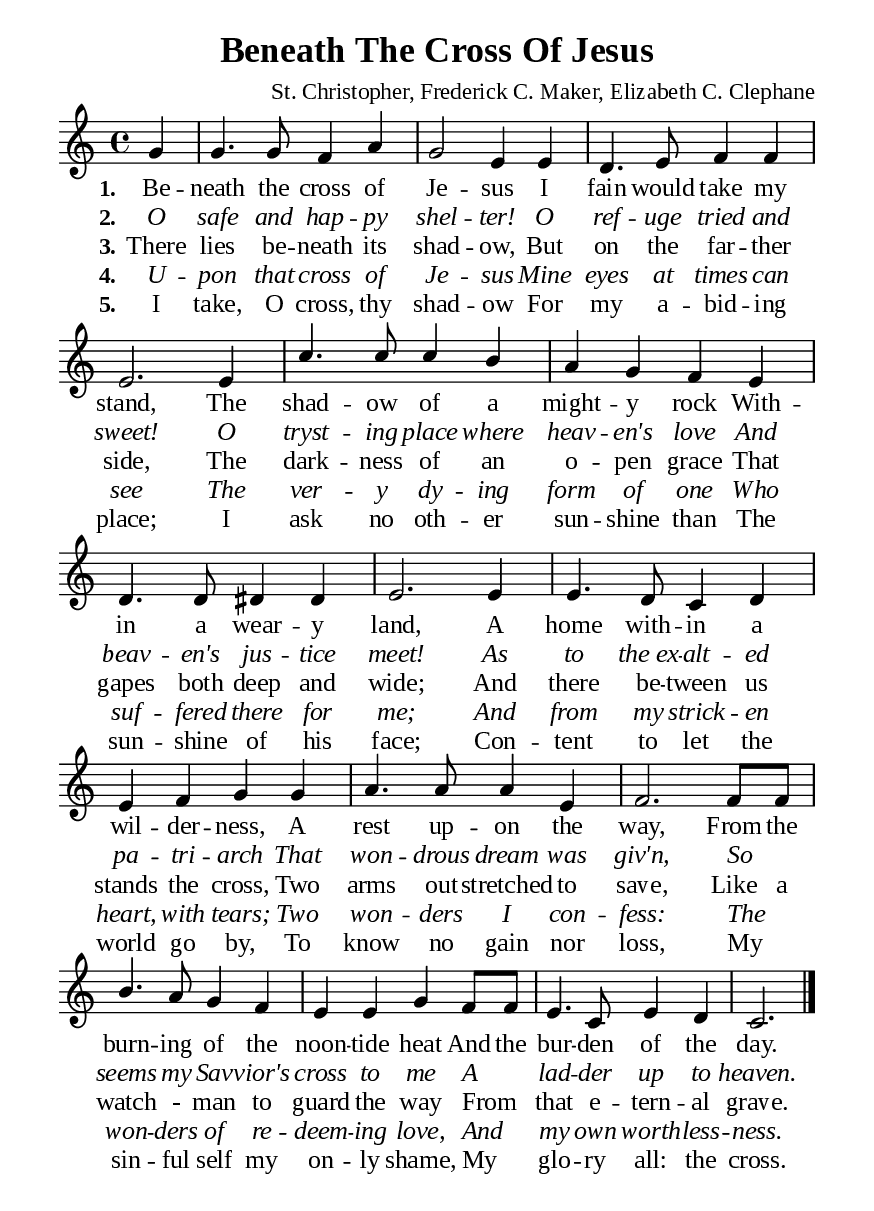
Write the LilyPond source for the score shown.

\version "2.18.2"

\header {
  title = "Beneath The Cross Of Jesus"
  composer = "St. Christopher, Frederick C. Maker, Elizabeth C. Clephane"
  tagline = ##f
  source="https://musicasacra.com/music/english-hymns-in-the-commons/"
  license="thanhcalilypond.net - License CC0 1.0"
}

global= {
  \key c \major
  \time 4/4
  \override Score.BarNumber.break-visibility = ##(#f #f #f)
}

\paper {
  #(set-paper-size "a5")
  top-margin = 5\mm
  bottom-margin = 10\mm
  left-margin = 10\mm
  right-margin = 10\mm
  indent = #0
  #(define fonts
	 (make-pango-font-tree "Liberation Serif"
	 		       "Liberation Serif"
			       "Liberation Serif"
			       (/ 20 20)))
             
  page-count = #1
}

printItalic = \with {
  \override LyricText.font-shape = #'italic
}

% Verse music
musicVerseSoprano = \relative c'' {
  \partial 4 g4 |
  g4. g8 f4 a |
  g2 e4 e |
  d4. e8 f4 f |
  e2. e4 |
  c'4. c8 c4 b |
  a g f e |
  d4. d8 dis4 dis |
  e2. e4 |
  e4. d8 c4 d |
  e f g g |
  a4. a8 a4 e |
  f2. f8 f |
  b4. a8 g4 f |
  e e g f8 f8 |
  e4. c8 e4 d |
  c2. \bar "|."
}

% Verse lyrics
verseOne = \lyricmode {
  \set stanza = #"1."
  Be -- neath the cross of Je -- sus
  I fain would take my stand,
  The shad -- ow of a might -- y rock
  With -- in a wear -- y land,
  A home with -- in a wil -- der -- ness,
  A rest up -- on the way,
  From the burn -- ing of the noon -- tide heat
  And the bur -- den of the day.
}

verseTwo = \lyricmode {
  \set stanza = #"2."
  O safe and hap -- py shel -- ter!
  O ref -- uge tried and sweet!
  O tryst -- ing place where heav -- en's love
  And beav -- en's jus -- tice meet!
  As to the_ex -- alt -- ed pa -- tri -- arch
  That won -- drous dream was giv'n,
  So _ seems my Sav -- vior's cross to me
  A _ lad -- der up to heaven.
}

verseThree = \lyricmode {
  \set stanza = #"3."
  There lies be -- neath its shad -- ow,
  But on the far -- ther side,
  The dark -- ness of an o -- pen grace
  That gapes both deep and wide;
  And there be -- tween us stands the cross,
  Two arms out -- stretched to save,
  Like a watch - man to guard the way
  From _ that e -- tern -- al grave.
}

verseFour = \lyricmode {
  \set stanza = #"4."
  U -- pon that cross of Je -- sus
  Mine eyes at times can see
  The ver -- y dy -- ing form of one
  Who suf -- fered there for me;
  And from my strick -- en heart, with tears;
  Two won -- ders I con -- fess:
  The _ won -- ders of re -- deem -- ing love,
  And _ my own worth -- less -- ness.
}

verseFive = \lyricmode {
  \set stanza = #"5."
  I take, O cross, thy shad -- ow
  For my a -- bid -- ing place;
  I ask no oth -- er sun -- shine than
  The sun -- shine of his face;
  Con -- tent to let the world go by,
  To know no gain nor loss,
  My _ sin -- ful self my on -- ly shame,
  My _ glo -- ry all: the cross.
}

% Layout
\score {
    \new ChoirStaff <<
      \new Staff <<
        \clef "treble"
        \new Voice = "sopranos" { \global \stemUp \slurUp \musicVerseSoprano }
      >>
      \new Lyrics \lyricsto sopranos \verseOne
      \new Lyrics \printItalic \lyricsto sopranos \verseTwo
      \new Lyrics \lyricsto sopranos \verseThree
      \new Lyrics \printItalic \lyricsto sopranos \verseFour
      \new Lyrics \lyricsto sopranos \verseFive
    >>
}
